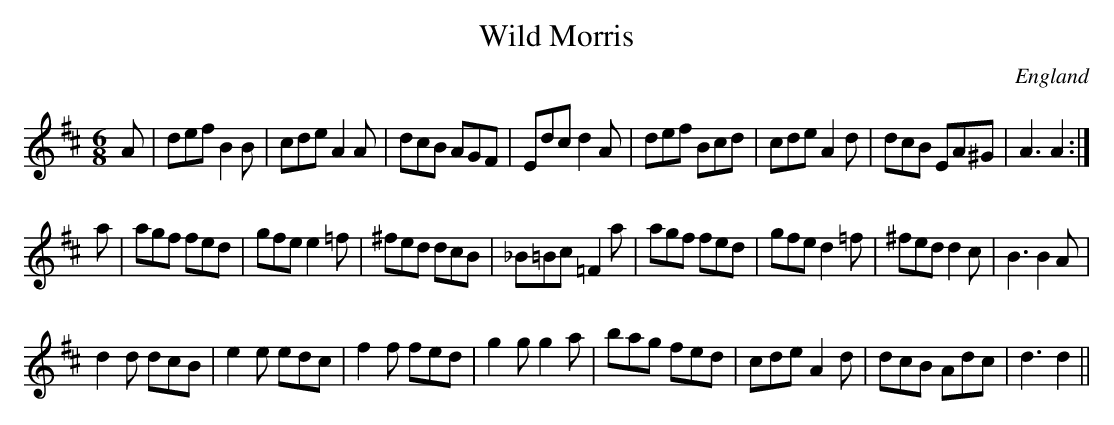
X:1
T:Wild Morris
M:6/8
O:England
K:D major
A|\
def B2B|cde A2A|dcB AGF|Edc d2A|\
def Bcd|cde A2d|dcB EA^G|A3 A2:|
a|\
agf fed|gfe e2=f|^fed dcB|_B=Bc =F2a|\
agf fed|gfe d2=f|^fed d2c|B3 B2A|
d2d dcB|e2e edc|f2f fed|g2g g2a|\
bag fed|cde A2d|dcB Adc|d3 d2||
